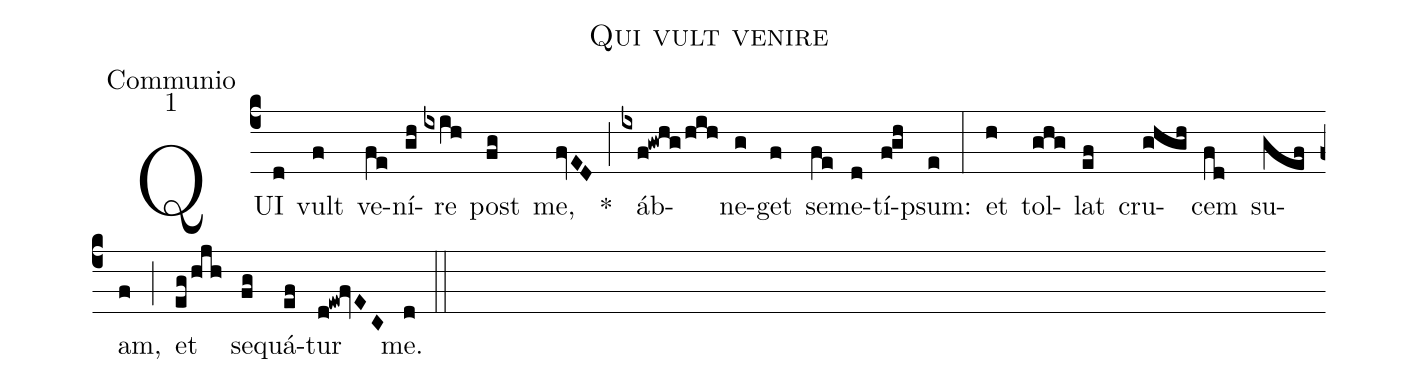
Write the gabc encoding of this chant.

name:Qui vult venire;
office-part:Communio;
mode:1;
%%
(c4) QUI(d) vult(f) ve(fe)ní(gh)re(ixih) post(fg) me,(fvED) *(;) áb(ixf!gwhg/hih)ne(g)get(f) se(fe)me(d)tí(f!gh)psum:(e) (:) et(h) tol(ghg)lat(ef) cru(ghgh)cem(fd) su(gef)am,(f) (;) et(eg/hjh) se(fg)quá(ef)tur(d!ew!fvEC) me.(d) (::)
